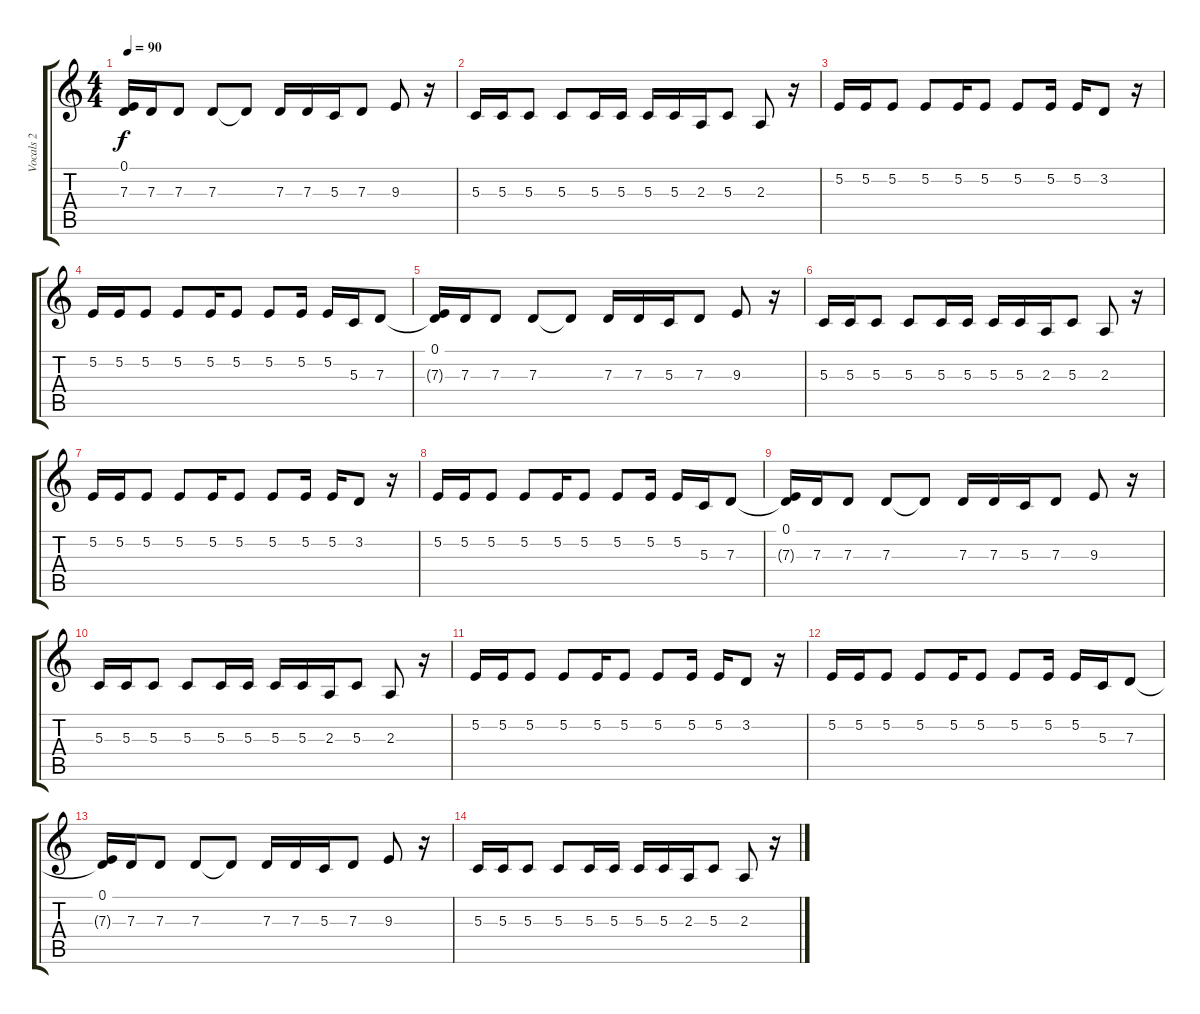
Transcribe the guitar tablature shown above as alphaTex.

\track ("Vocals 2" "Vocals 2") {instrument flute}
\staff {score tabs}
\tuning (E4 B3 G3 D3 A2 E2) {hide}
\ts (4 4)
\tempo 90
\clef g2
\ks c
(0.1 7.3{t}).16{dy f} 7.3.16 7.3.8 7.3.8 7.3{t}.8 7.3.16 7.3.16 5.3.16 7.3.8 9.3.8 r.16 |
5.3.16 5.3.16 5.3.8 5.3.8 5.3.16 5.3.16 5.3.16 5.3.16 2.3.16 5.3.8 2.3.8 r.16 |
5.2.16 5.2.16 5.2.8 5.2.8 5.2.16 5.2.8 5.2.8 5.2.16 5.2.16 3.2.8 r.16 |
5.2.16 5.2.16 5.2.8 5.2.8 5.2.16 5.2.8 5.2.8 5.2.16 5.2.16 5.3.16 7.3.8 |
(0.1 7.3{t}).16 7.3.16 7.3.8 7.3.8 7.3{t}.8 7.3.16 7.3.16 5.3.16 7.3.8 9.3.8 r.16 |
5.3.16 5.3.16 5.3.8 5.3.8 5.3.16 5.3.16 5.3.16 5.3.16 2.3.16 5.3.8 2.3.8 r.16 |
5.2.16 5.2.16 5.2.8 5.2.8 5.2.16 5.2.8 5.2.8 5.2.16 5.2.16 3.2.8 r.16 |
5.2.16 5.2.16 5.2.8 5.2.8 5.2.16 5.2.8 5.2.8 5.2.16 5.2.16 5.3.16 7.3.8 |
(0.1 7.3{t}).16 7.3.16 7.3.8 7.3.8 7.3{t}.8 7.3.16 7.3.16 5.3.16 7.3.8 9.3.8 r.16 |
5.3.16 5.3.16 5.3.8 5.3.8 5.3.16 5.3.16 5.3.16 5.3.16 2.3.16 5.3.8 2.3.8 r.16 |
5.2.16 5.2.16 5.2.8 5.2.8 5.2.16 5.2.8 5.2.8 5.2.16 5.2.16 3.2.8 r.16 |
5.2.16 5.2.16 5.2.8 5.2.8 5.2.16 5.2.8 5.2.8 5.2.16 5.2.16 5.3.16 7.3.8 |
(0.1 7.3{t}).16 7.3.16 7.3.8 7.3.8 7.3{t}.8 7.3.16 7.3.16 5.3.16 7.3.8 9.3.8 r.16 |
5.3.16 5.3.16 5.3.8 5.3.8 5.3.16 5.3.16 5.3.16 5.3.16 2.3.16 5.3.8 2.3.8 r.16
